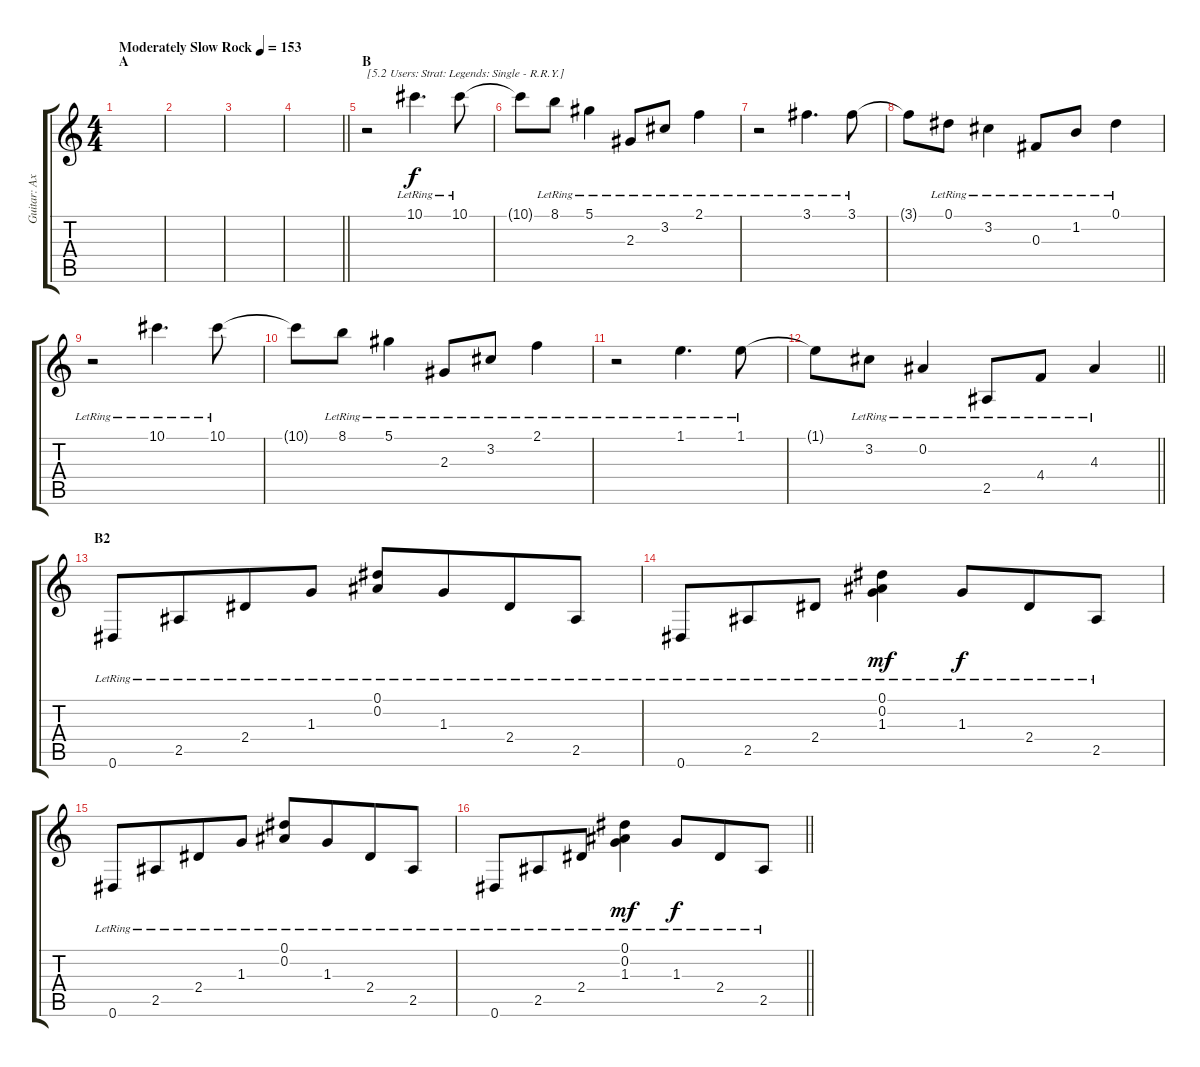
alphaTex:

\track ("Guitar: Axel" "Guitar: Ax") {instrument acousticguitarsteel}
\staff {score tabs}
\tuning (Eb4 Bb3 Gb3 Db3 Ab2 Eb2) {hide}
\ts (4 4)
\section ("" "A")
\tempo (153 "Moderately Slow Rock")
\tempo 130
\tempo (153 "Moderately Slow Rock")
\clef g2
\ks c
|
|
|
\barLineRight lightlight
|
\section ("" "B")
r.2{txt "[5.2 Users: Strat: Legends: Single - R.R.Y.]"} 10.1{lr}.4{d} 10.1{lr}.8 |
10.1{t}.8 8.1{lr}.8 5.1{lr}.4 2.3{lr}.8 3.2{lr}.8 2.1{lr}.4 |
r.2 3.1{lr}.4{d} 3.1{lr}.8 |
3.1{t}.8 0.1{lr}.8 3.2{lr}.4 0.3{lr}.8 1.2{lr}.8 0.1{lr}.4 |
r.2 10.1{lr}.4{d} 10.1{lr}.8 |
10.1{t}.8 8.1{lr}.8 5.1{lr}.4 2.3{lr}.8 3.2{lr}.8 2.1{lr}.4 |
r.2 1.1{lr}.4{d} 1.1{lr}.8 |
\barLineRight lightlight
1.1{t}.8 3.2{lr}.8 0.2{lr}.4 2.5{lr}.8 4.4{lr}.8 4.3{lr}.4 |
\section ("" "B2")
0.6{lr}.8 2.5{lr}.8{beam merge} 2.4{lr}.8 1.3{lr}.8 (0.1{lr} 0.2{lr}).8 1.3{lr}.8{beam merge} 2.4{lr}.8 2.5{lr}.8 |
0.6{lr}.8 2.5{lr}.8{beam merge} 2.4{lr}.8 (0.1 0.2 1.3{lr}).4{dy mf} 1.3{lr}.8{dy f beam merge} 2.4{lr}.8 2.5{lr}.8 |
0.6{lr}.8 2.5{lr}.8{beam merge} 2.4{lr}.8 1.3{lr}.8 (0.1{lr} 0.2{lr}).8 1.3{lr}.8{beam merge} 2.4{lr}.8 2.5{lr}.8 |
\barLineRight lightlight
0.6{lr}.8 2.5{lr}.8{beam merge} 2.4{lr}.8 (0.1 0.2 1.3{lr}).4{dy mf} 1.3{lr}.8{dy f beam merge} 2.4{lr}.8 2.5{lr}.8
